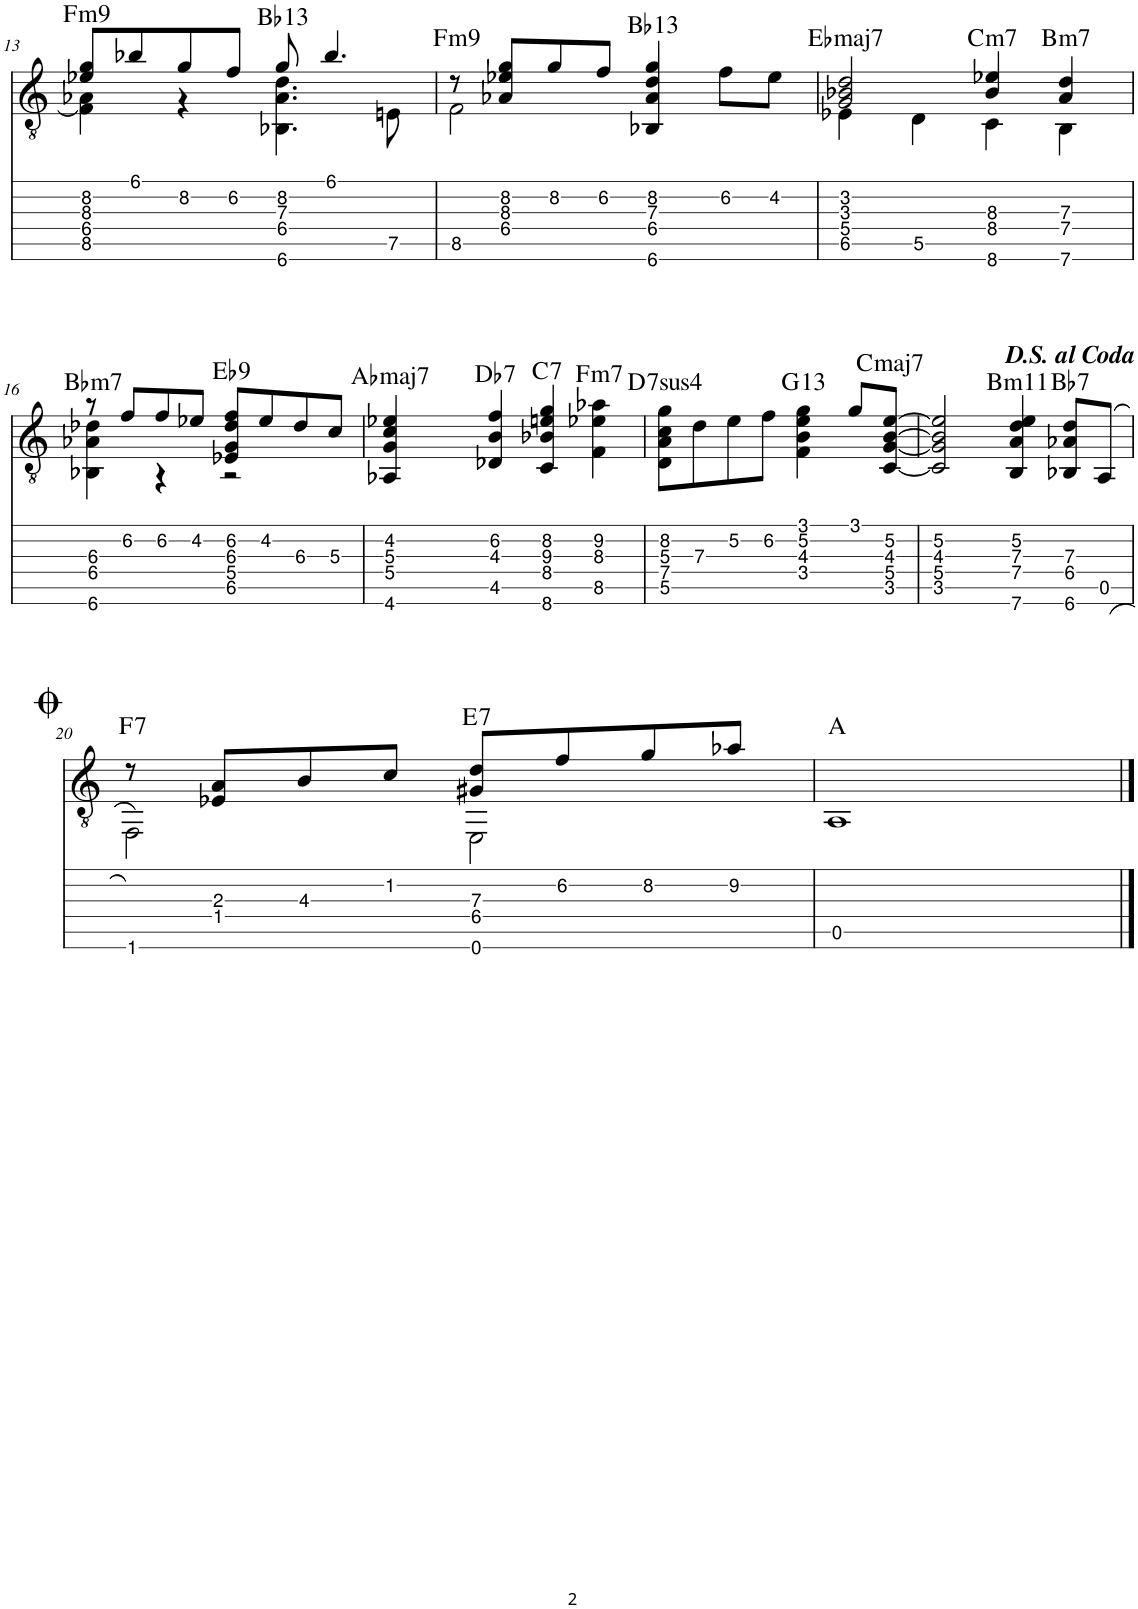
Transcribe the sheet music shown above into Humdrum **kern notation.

**kern	**kern	**harte
*part1	*part1	*part1
*staff2	*staff1	*
*I"Guitar	*	*
*I'Guit.	*	*
!!LO:PB:g=z
*	*clefGv2	*
*k[]	*k[]	*
*M4/4	*M4/4	*
=13	=13	=13
*^	*^	*
!	!	!	!	!LO:H:kt=m9
8e-\ 8g\L	4F] 4A-	8e-X/ 8g/L	4F\] 4A-X\	F:min9
8b-J	.	8b-X/	.	.
8gL	4r	8g/	4r	.
8fJ	.	8f/J	.	.
!	!	!	!	!LO:H:kt=13
8g	4.BB- 4.A- 4.d	8g/	4.BB-X\ 4.A-\ 4.d\	Bb:9(11,13)
4.b-	.	4.b-/	.	.
.	8En	.	8En\	.
=14	=14	=14	=14	=14
!	!	!	!	!LO:H:kt=m9
8r	2F	8r	2F\	F:min9
8A- 8e- 8g	.	8A-X/ 8e-X/ 8g/L	.	.
8gL	.	8g/	.	.
8fJ	.	8f/J	.	.
!	!	!	!	!LO:H:kt=13
4BB- 4A- 4d 4g	2ryy	4BB-X/ 4A-/ 4d/ 4g/	2ryy	Bb:9(11,13)
8fL	.	8f\L	.	.
8e-J	.	8e-\J	.	.
=15	=15	=15	=15	=15
!	!	!	!	!LO:H:kt=maj7
2G 2B- 2d	4E-	2G/ 2B-X/ 2d/	4E-X\	Eb:maj7
.	4D	.	4D\	.
!	!	!	!	!LO:H:kt=m7
4B- 4e-	4C	4B-/ 4e-X/	4C\	C:min7
!	!	!	!	!LO:H:kt=m7
4A 4d	4BB	4A/ 4d/	4BB\	B:min7
!!LO:LB:g=z	!!
=16	=16	=16	=16	=16
!	!	!	!	!LO:H:kt=m7
8r	4BB- 4A- 4d-	8r	4BB-X\ 4A-X\ 4d-X\	Bb:min7
8f	.	8f/L	.	.
8fL	4r	8f/	4r	.
8e-J	.	8e-X/J	.	.
!	!	!	!	!LO:H:kt=9
8E-\ 8G\ 8d-\ 8f\L	2r	8E-X/ 8G/ 8d-/ 8f/L	2r	Eb:9
8e-J	.	8e-/	.	.
8d-L	.	8d-/	.	.
8cJ	.	8c/J	.	.
*v	*v	*	*	*
*	*v	*v	*
=17	=17	=17
!	!	!LO:H:kt=maj7
4AA- 4G 4c 4e-	4AA-X/ 4G/ 4c/ 4e-X/	Ab:maj7
!	!	!LO:H:kt=7
4D- 4B 4f	4D-X/ 4B/ 4f/	Db:7
!	!	!LO:H:kt=7
4C 4B- 4e 4g	4C/ 4B-X/ 4en/ 4g/	C:7
!	!	!LO:H:kt=m7
4F 4e- 4a-	4F\ 4e-X\ 4a-X\	F:min7
=18	=18	=18
!	!	!LO:H:kt=74
8D\ 8A\ 8c\ 8g\L	8D\ 8A\ 8c\ 8g\L	D:sus4(7)
8dJ	8d\	.
8eL	8e\	.
8fJ	8f\J	.
!	!	!LO:H:kt=13
4F 4B 4e 4g	4F\ 4B\ 4e\ 4g\	G:9(11,13)
8gL	8g/L	.
!	!	!LO:H:kt=maj7
[8C\ [8G\ [8B\ [8e\J	[8C/ [8G/ [8B/ [8e/J	C:maj7
=19	=19	=19
2C] 2G] 2B] 2e]	2C/] 2G/] 2B/] 2e/]	.
!	!	!LO:H:kt=m11
4BB 4A 4d 4e	4BB/ 4A/ 4d/ 4e/	B:min9(11)
!	!	!LO:H:kt=7
8BB-\ 8A-\ 8d\L	8BB-X/ 8A-X/ 8d/L	Bb:7
8AAJ	(8AA/J	.
!!LO:LB:g=z
=20	=20	=20
*^	*^	*
!	!	!	!	!LO:H:kt=7
8r	2FF	8r)	2FF\	F:7
8E- 8A	.	8E-X/ 8A/L	.	.
8BL	.	8B/	.	.
8cJ	.	8c/J	.	.
!	!	!	!	!LO:H:kt=7
8G#\ 8d\L	2EE	8G#X/ 8d/L	2EE\	E:7
8fJ	.	8f/	.	.
8gL	.	8g/	.	.
8a-J	.	8a-X/J	.	.
*v	*v	*	*	*
*	*v	*v	*
=21	=21	=21
1AA	1AA	A:maj
==	==	==
*-	*-	*-
